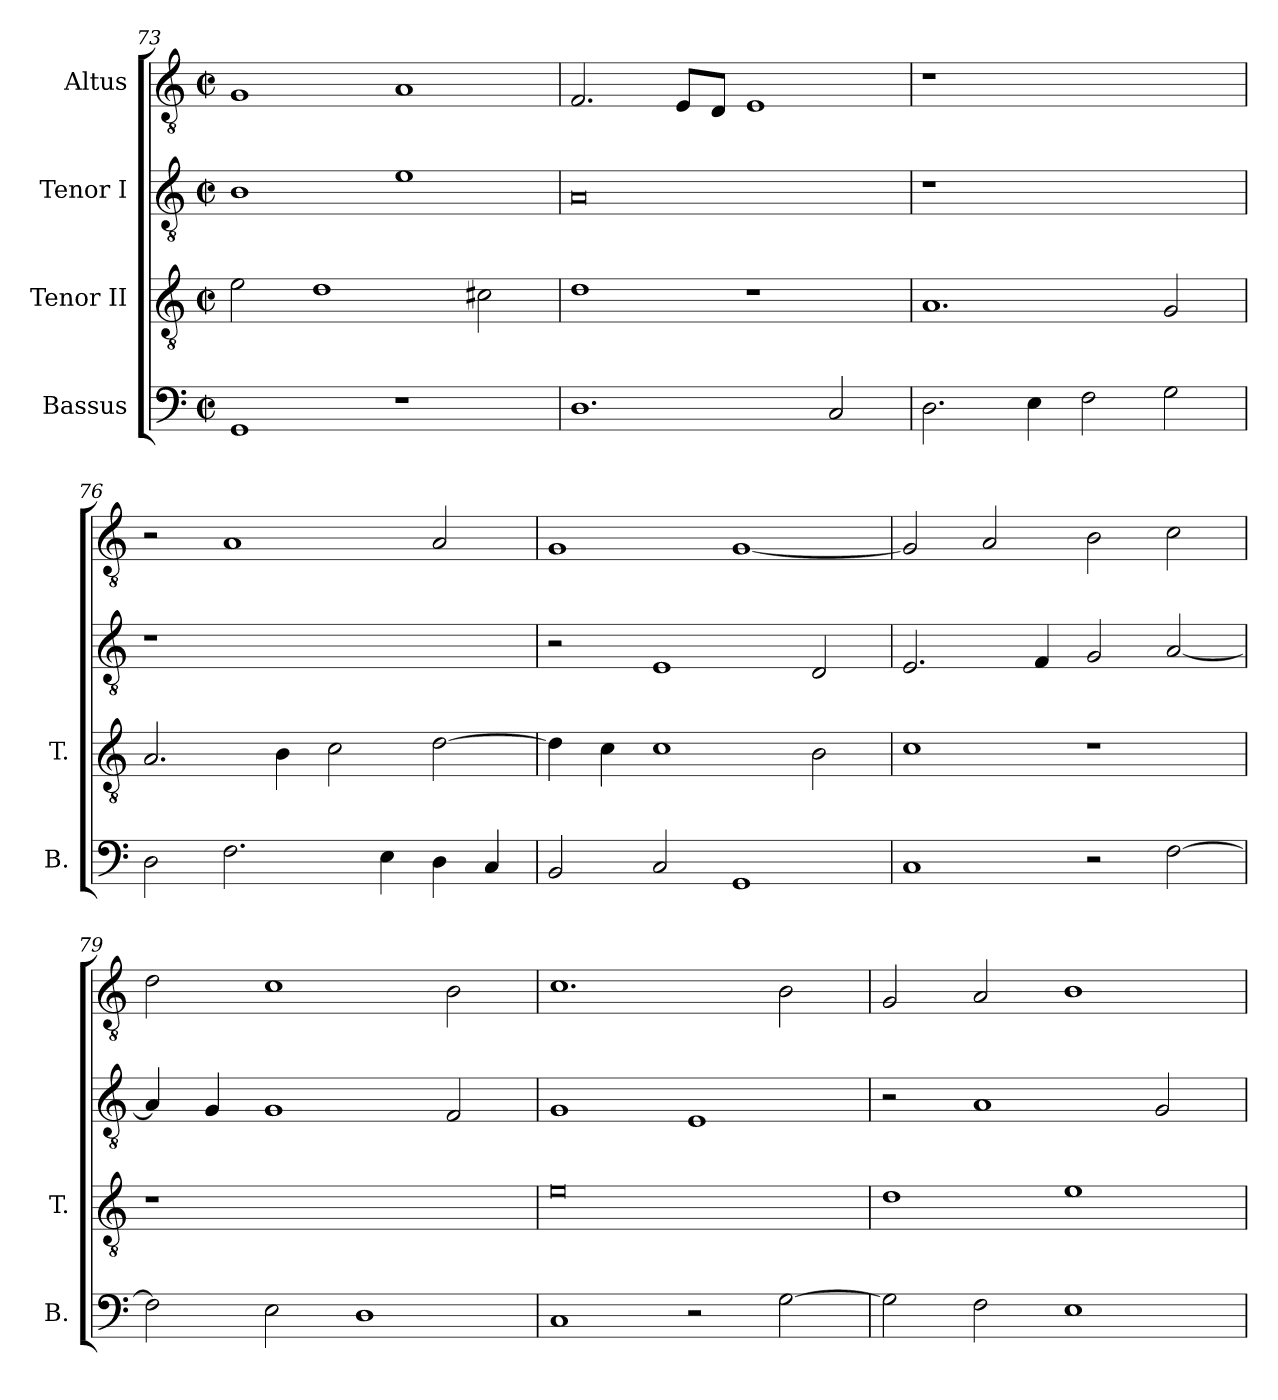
**kern	**kern	**kern	**kern
*part4	*part3	*part2	*part1
*staff4	*staff3	*staff2	*staff1
*I"Bassus	*I"Tenor II	*I"Tenor I	*I"Altus
*I'B.	*I'T.	*	*
!!LO:PB:g=z
*clefF4	*clefGv2	*clefGv2	*clefGv2
*	*ITrd7c12	*ITrd7c12	*ITrd7c12
*k[]	*k[]	*k[]	*k[]
*C:	*C:	*C:	*C:
*M2/2	*M2/2	*M2/2	*M2/2
*met(c|)	*met(c|)	*met(c|)	*met(c|)
=73	=73	=73	=73
1GGi	2Ei\	1BBi	1GGi
.	1Di	.	.
1r	.	1Ei	1AAi
.	2C#Xi\	.	.
=74	=74	=74	=74
1.Di	1Di	0AAi	2.FFi/
.	.	.	8EEi/L
.	.	.	8DDi/J
.	1r	.	1EEi
2Ci/	.	.	.
=75	=75	=75	=75
!	!	!LO:N:vis=1	!LO:N:vis=1
2.Di\	1.AAi	1r	1r
4Ei\	.	.	.
2Fi\	.	1ryy	1ryy
2Gi\	2GGi/	.	.
=76	=76	=76	=76
!	!	!LO:N:vis=1	!
2Di\	2.AAi/	1r	2r
2.Fi\	.	.	1AAi
.	4BBi\	.	.
.	2Ci\	1ryy	.
4Ei\	.	.	.
4Di\	[>2Di\	.	2AAi/
4Ci/	.	.	.
=77	=77	=77	=77
2BBi/	4Di\]	2r	1GGi
.	4Ci\	.	.
2Ci/	1Ci	1EEi	.
1GGi	.	.	[<1GGi
.	2BBi\	2DDi/	.
!!LO:LB:g=z
=78	=78	=78	=78
1Ci	1Ci	2.EEi/	2GGi/]
.	.	.	2AAi/
.	.	4FFi/	.
2r	1r	2GGi/	2BBi\
[>2Fi\	.	[<2AAi/	2Ci\
=79	=79	=79	=79
!	!LO:N:vis=1	!	!
2Fi\]	1r	4AAi/]	2Di\
.	.	4GGi/	.
2Ei\	.	1GGi	1Ci
1Di	1ryy	.	.
.	.	2FFi/	2BBi\
=80	=80	=80	=80
1Ci	0Ei	1GGi	1.Ci
2r	.	1EEi	.
[>2Gi\	.	.	2BBi\
=81	=81	=81	=81
2Gi\]	1Di	2r	2GGi/
2Fi\	.	1AAi	2AAi/
1Ei	1Ei	.	1BBi
.	.	2GGi/	.
=	=	=	=
*-	*-	*-	*-
